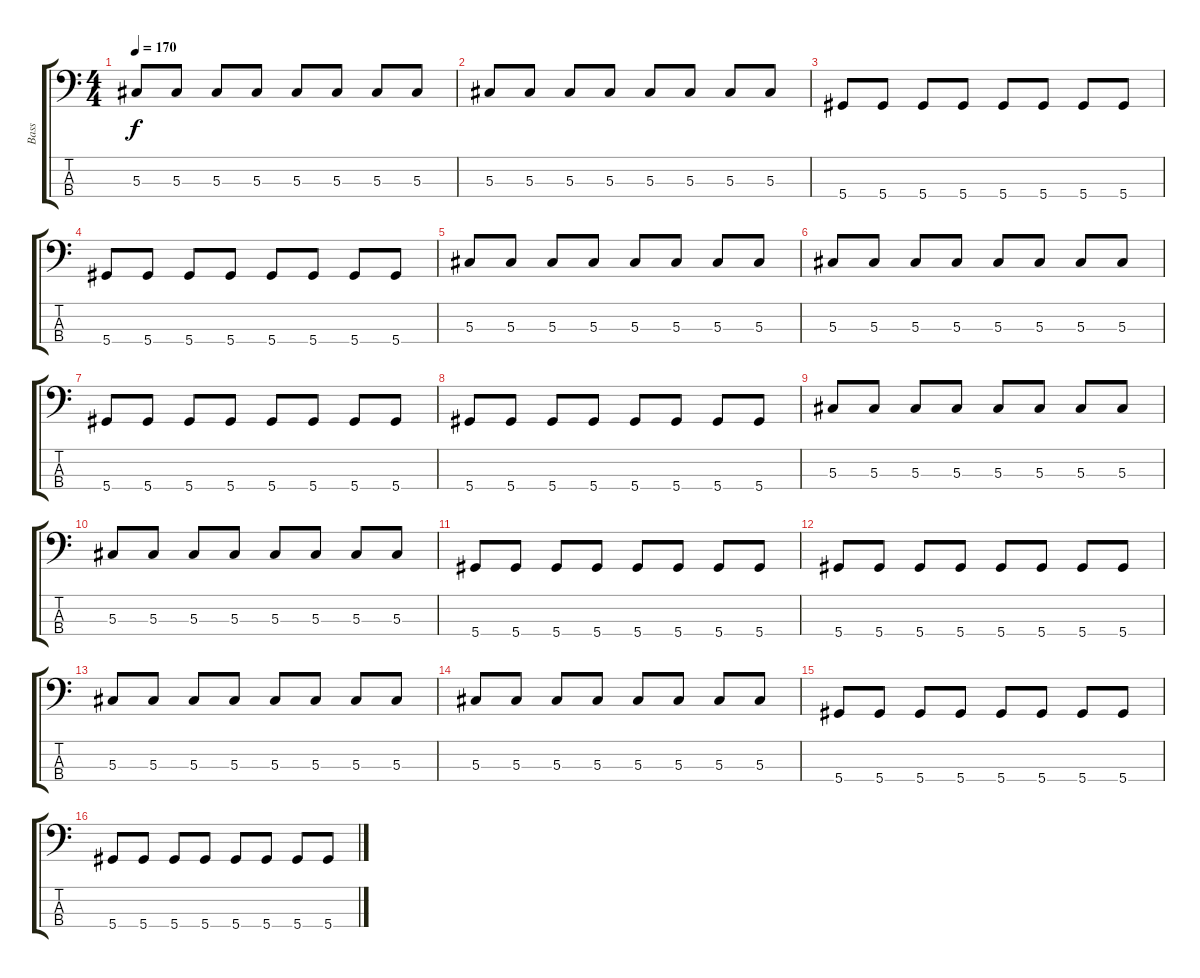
\track ("Bass" "Bass") {instrument electricbasspick}
\staff {score tabs}
\tuning (Gb2 Db2 Ab1 Eb1) {hide}
\ts (4 4)
\tempo 170
\clef f4
\ks c
5.3.8{dy f} 5.3.8 5.3.8 5.3.8 5.3.8 5.3.8 5.3.8 5.3.8 |
5.3.8 5.3.8 5.3.8 5.3.8 5.3.8 5.3.8 5.3.8 5.3.8 |
5.4.8 5.4.8 5.4.8 5.4.8 5.4.8 5.4.8 5.4.8 5.4.8 |
5.4.8 5.4.8 5.4.8 5.4.8 5.4.8 5.4.8 5.4.8 5.4.8 |
5.3.8 5.3.8 5.3.8 5.3.8 5.3.8 5.3.8 5.3.8 5.3.8 |
5.3.8 5.3.8 5.3.8 5.3.8 5.3.8 5.3.8 5.3.8 5.3.8 |
5.4.8 5.4.8 5.4.8 5.4.8 5.4.8 5.4.8 5.4.8 5.4.8 |
5.4.8 5.4.8 5.4.8 5.4.8 5.4.8 5.4.8 5.4.8 5.4.8 |
5.3.8 5.3.8 5.3.8 5.3.8 5.3.8 5.3.8 5.3.8 5.3.8 |
5.3.8 5.3.8 5.3.8 5.3.8 5.3.8 5.3.8 5.3.8 5.3.8 |
5.4.8 5.4.8 5.4.8 5.4.8 5.4.8 5.4.8 5.4.8 5.4.8 |
5.4.8 5.4.8 5.4.8 5.4.8 5.4.8 5.4.8 5.4.8 5.4.8 |
5.3.8 5.3.8 5.3.8 5.3.8 5.3.8 5.3.8 5.3.8 5.3.8 |
5.3.8 5.3.8 5.3.8 5.3.8 5.3.8 5.3.8 5.3.8 5.3.8 |
5.4.8 5.4.8 5.4.8 5.4.8 5.4.8 5.4.8 5.4.8 5.4.8 |
5.4.8 5.4.8 5.4.8 5.4.8 5.4.8 5.4.8 5.4.8 5.4{ss}.8
